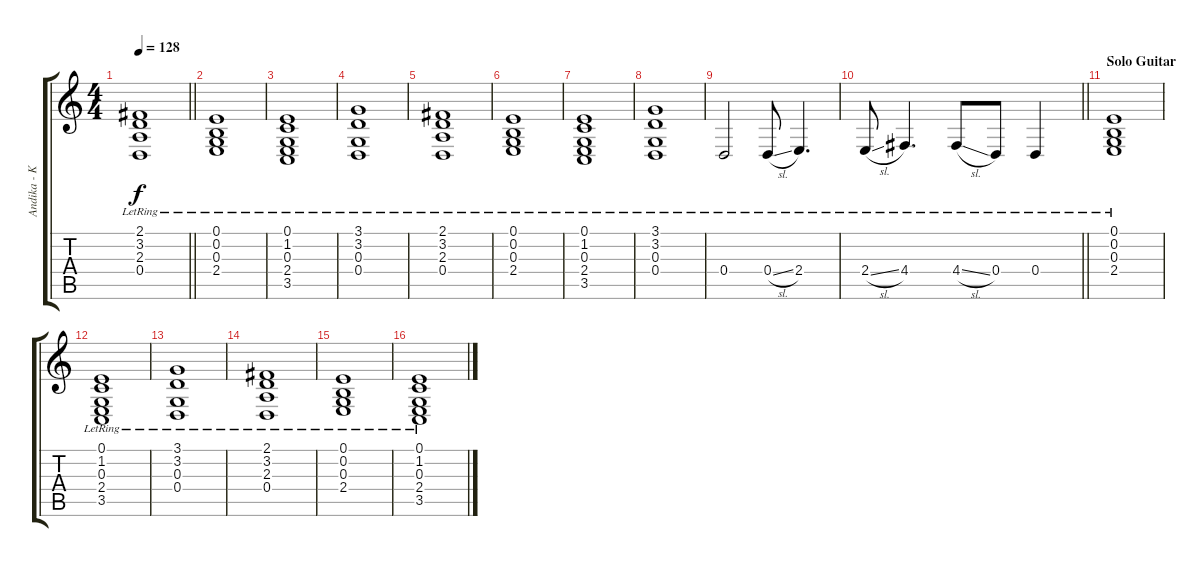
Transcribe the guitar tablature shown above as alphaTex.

\track ("Andika - Keyboard (R)" "Andika - K") {instrument reedorgan}
\staff {score tabs}
\tuning (E4 B3 G3 D3 A2 E2) {hide}
\ts (4 4)
\tempo 128
\clef g2
\barLineRight lightlight
\ks c
(2.1{lr} 3.2{lr} 2.3{lr} 0.4{lr}).1{dy f} |
(0.1{lr} 0.2{lr} 0.3{lr} 2.4{lr}).1 |
(0.1{lr} 1.2{lr} 0.3{lr} 2.4{lr} 3.5{lr}).1 |
(3.1{lr} 3.2{lr} 0.3 0.4).1 |
(2.1{lr} 3.2{lr} 2.3{lr} 0.4{lr}).1 |
(0.1{lr} 0.2{lr} 0.3{lr} 2.4{lr}).1 |
(0.1{lr} 1.2{lr} 0.3{lr} 2.4{lr} 3.5{lr}).1 |
(3.1{lr} 3.2{lr} 0.3 0.4).1 |
0.4{lr}.2 0.4{sl lr}.8 2.4{lr}.4{d} |
\barLineRight lightlight
2.4{sl lr}.8 4.4{lr}.4{d} 4.4{sl lr}.8 0.4{lr}.8 0.4{lr}.4 |
\section ("" "Solo Guitar")
(0.1{lr} 0.2{lr} 0.3{lr} 2.4{lr}).1 |
(0.1{lr} 1.2{lr} 0.3{lr} 2.4{lr} 3.5{lr}).1 |
(3.1{lr} 3.2{lr} 0.3 0.4).1 |
(2.1{lr} 3.2{lr} 2.3{lr} 0.4{lr}).1 |
(0.1{lr} 0.2{lr} 0.3{lr} 2.4{lr}).1 |
(0.1{lr} 1.2{lr} 0.3{lr} 2.4{lr} 3.5{lr}).1
